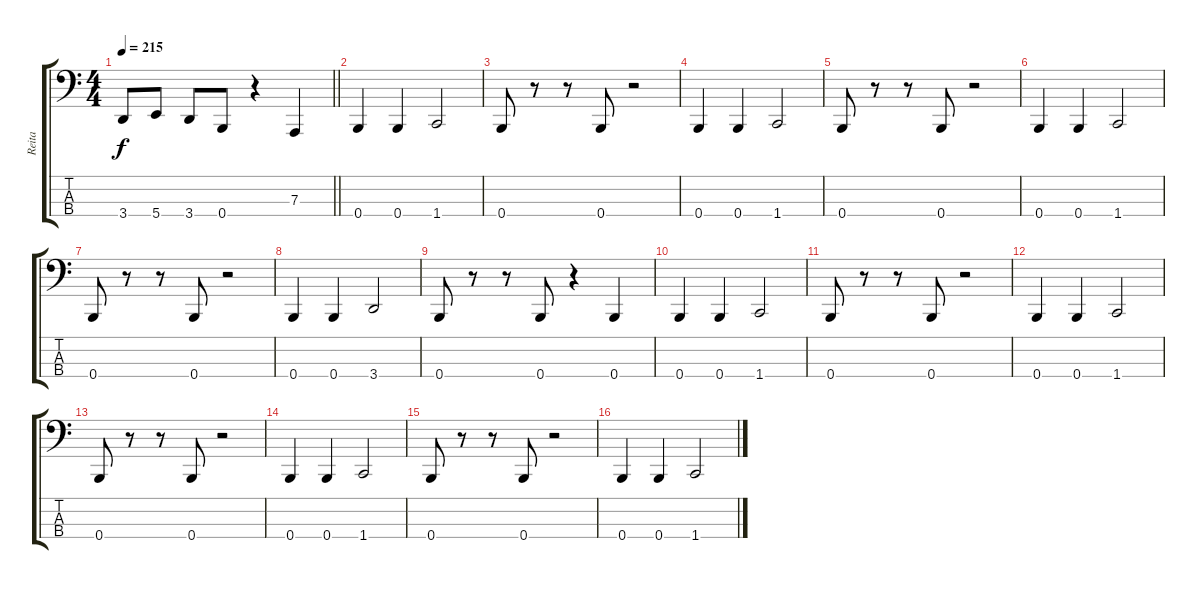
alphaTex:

\track ("Reita" "Reita") {instrument electricbasspick}
\staff {score tabs}
\tuning (C2 G1 D0 B0) {hide}
\ts (4 4)
\tempo 215
\clef f4
\barLineRight lightlight
\ks c
3.4.8{dy f} 5.4.8 3.4.8 0.4.8 r.4 7.3.4 |
0.4.4 0.4.4 1.4.2 |
0.4.8 r.8 r.8 0.4.8 r.2 |
0.4.4 0.4.4 1.4.2 |
0.4.8 r.8 r.8 0.4.8 r.2 |
0.4.4 0.4.4 1.4.2 |
0.4.8 r.8 r.8 0.4.8 r.2 |
0.4.4 0.4.4 3.4.2 |
0.4.8 r.8 r.8 0.4.8 r.4 0.4.4 |
0.4.4 0.4.4 1.4.2 |
0.4.8 r.8 r.8 0.4.8 r.2 |
0.4.4 0.4.4 1.4.2 |
0.4.8 r.8 r.8 0.4.8 r.2 |
0.4.4 0.4.4 1.4.2 |
0.4.8 r.8 r.8 0.4.8 r.2 |
0.4.4 0.4.4 1.4.2
